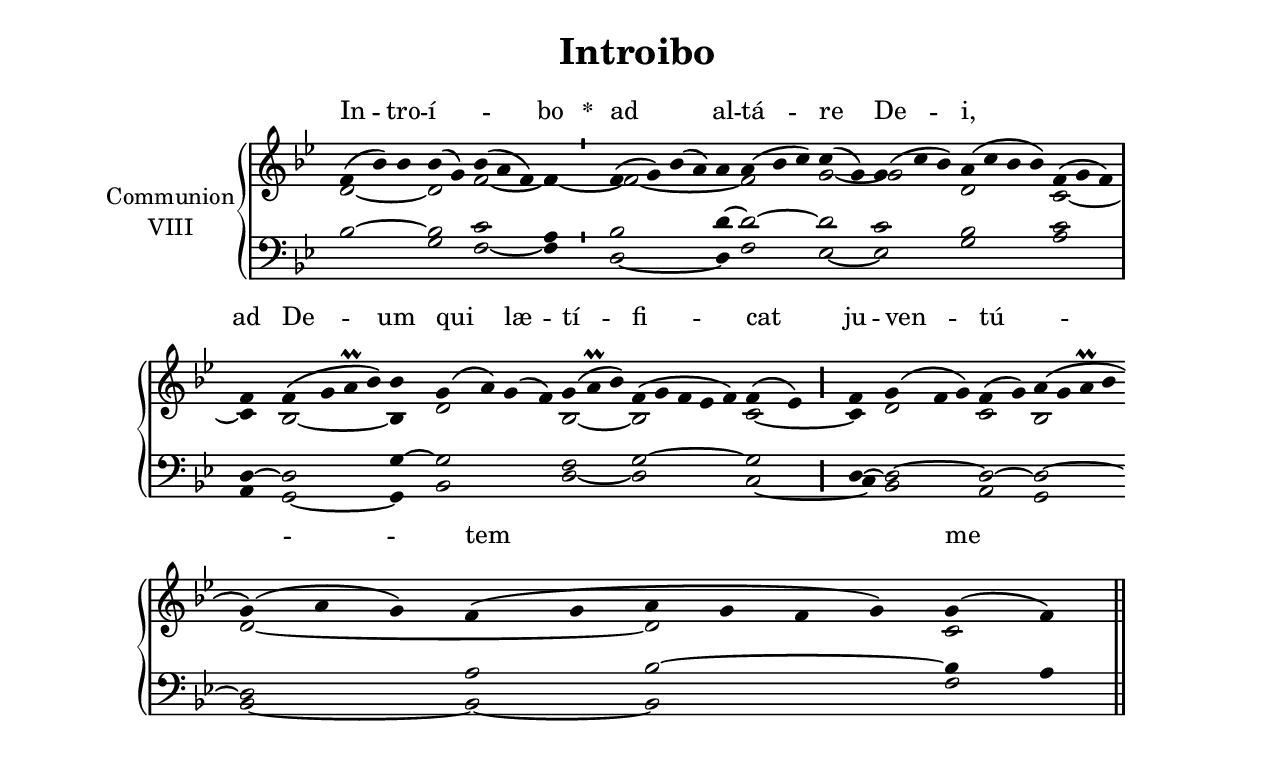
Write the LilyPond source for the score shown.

\version "2.18"
\include "gregorian.ly"
\include "noh2.ily"


%Page reference: page i.144
%(volume.page)

global = {
 \key f \mixolydian
 \cadenzaOn 
}

\header {
  title = \markup \center-column {"Introibo" \vspace #1 }
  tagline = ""
  composer = ""
}

\paper {
 #(include-special-characters)
  oddHeaderMarkup = \markup \fill-line {
    \line {}
    \center-column {
      \on-the-fly #first-page     " "
      \on-the-fly #not-first-page "Introibo"
    }
    \line { \on-the-fly #print-page-number-check-first \fromproperty #'page:page-number-string }
  }
  evenHeaderMarkup = \markup \fill-line {
    \line { \on-the-fly #print-page-number-check-first \fromproperty #'page:page-number-string }
    \center-column { "Introibo" }
    \line {}
  }
}

chantText = \lyricmode {
In -- tro -- í -- _ bo 
\set stanza = " * " ad _ al -- tá -- re De -- i, _ 
ad De -- um qui læ -- tí -- fi -- cat 
ju -- ven -- tú -- _ tem me -- am. }

chantMusic = {
\tieDown   f'4 ( bes'4) bes'4 bes'4 ( g'4) bes'4 ( a'4 f'4) f'4 \divisioMinima
 f'4 ( g'4) bes'4 ( a'4) a'4 a'4 ( bes'4 c''4) c''4 ( g'4) g'4 ( c''4 bes'4) a'4 ( c''4 bes'4 bes'4) f'4 ( g'4 f'4) \divisioMaxima \forceBreak

 f'4 f'4 ( g'4 a'\prall bes'4) bes'4 g'4 ( a'4) g'4 ( f'4) g'4 ( a'\prall bes'4) f'4 ( g'4 f'4 ees'4 f'4) f'4 ( ees'4) \divisioMaior
 f'4 g'4 ( f'4 g'4) f'4 ( g'4) a'4 ( g'4 a'\prall bes'4 \forceBreak
) g'4 ( a'4 g'4) f'4 ( g'4 a'4 g'4 f'4 g'4) g'4 ( f'4) \finalis

}

altoMusic = {
d'2*3/2 ~ d'2 f'2*3/2 ~ f'4 ~ \divisioMinima
f'2*5/2 ~ f'2*3/2 g'2 ~ g'2*3/2 d'2*4/2 c'2*3/2 ~ \divisioMaxima
c'4 bes2*4/2 ~ bes4 d'2*4/2 bes2*3/2 ~ bes2*5/2 c'2 ~ \divisioMaior
c'4 d'2*3/2 c'2 bes2*4/2 d'2*5/2 ~ d'2*4/2 c'2 \finalis
}

tenorMusic = {
bes2*3/2 ~ bes2 c'2*3/2 a4 \divisioMinima
bes2*4/2 d'4 ~ d'2*3/2 ~ d'2 c'2*3/2 bes2*4/2 c'2*3/2 \divisioMaxima
d4 ~ d2*4/2 g4 ~ g2*4/2 f2*3/2 g2*5/2 ~ g2 \divisioMaior
d4 ~ d2*3/2 ~ d2 ~ d2*4/2 ~ d2*3/2 a2 bes2*4/2 ~ bes4 a4 \finalis
}

bassMusic = {
r2*3/2 g2 f2*3/2 ~ f4 \divisioMinima
d2*4/2 ~ d4 f2*3/2 ees2 ~ ees2*3/2 g2*4/2 a2*3/2 \divisioMaxima
a,4 g,2*4/2 ~ g,4 bes,2*4/2 d2*3/2 ~ d2*5/2 c2 ~ \divisioMaior
c4 bes,2*3/2 a,2 g,2*4/2 bes,2*3/2 ~ bes,2 ~ bes,2*4/2 f2 \finalis
}

voiceLines = {
\voiceLineStyle


}

\score{
  <<
    \new GrandStaff <<
      \set GrandStaff.autoBeaming = ##f
      \set GrandStaff.instrumentName = \markup \center-column {
        "Communion"
        "VIII"
      }
      \new Staff = up <<
        \new Voice = "chant" {
          \voiceOne \global \chantMusic
        }
        \new Voice {
          \voiceTwo \global \altoMusic
        }
      >>

      \new Staff = down <<
        \clef bass
        \new Voice {
          \voiceOne \global \tenorMusic
        }
        \new Voice {
          \voiceTwo \global \bassMusic
        }
	\new Voice {
        \voiceThree \global \voiceLines
        }
      >>
    >>
    \new Lyrics \lyricsto chant {
      \chantText
    }
  >>
  \layout{
  }
  \midi{
    \tempo 4 = 125
  }
}
